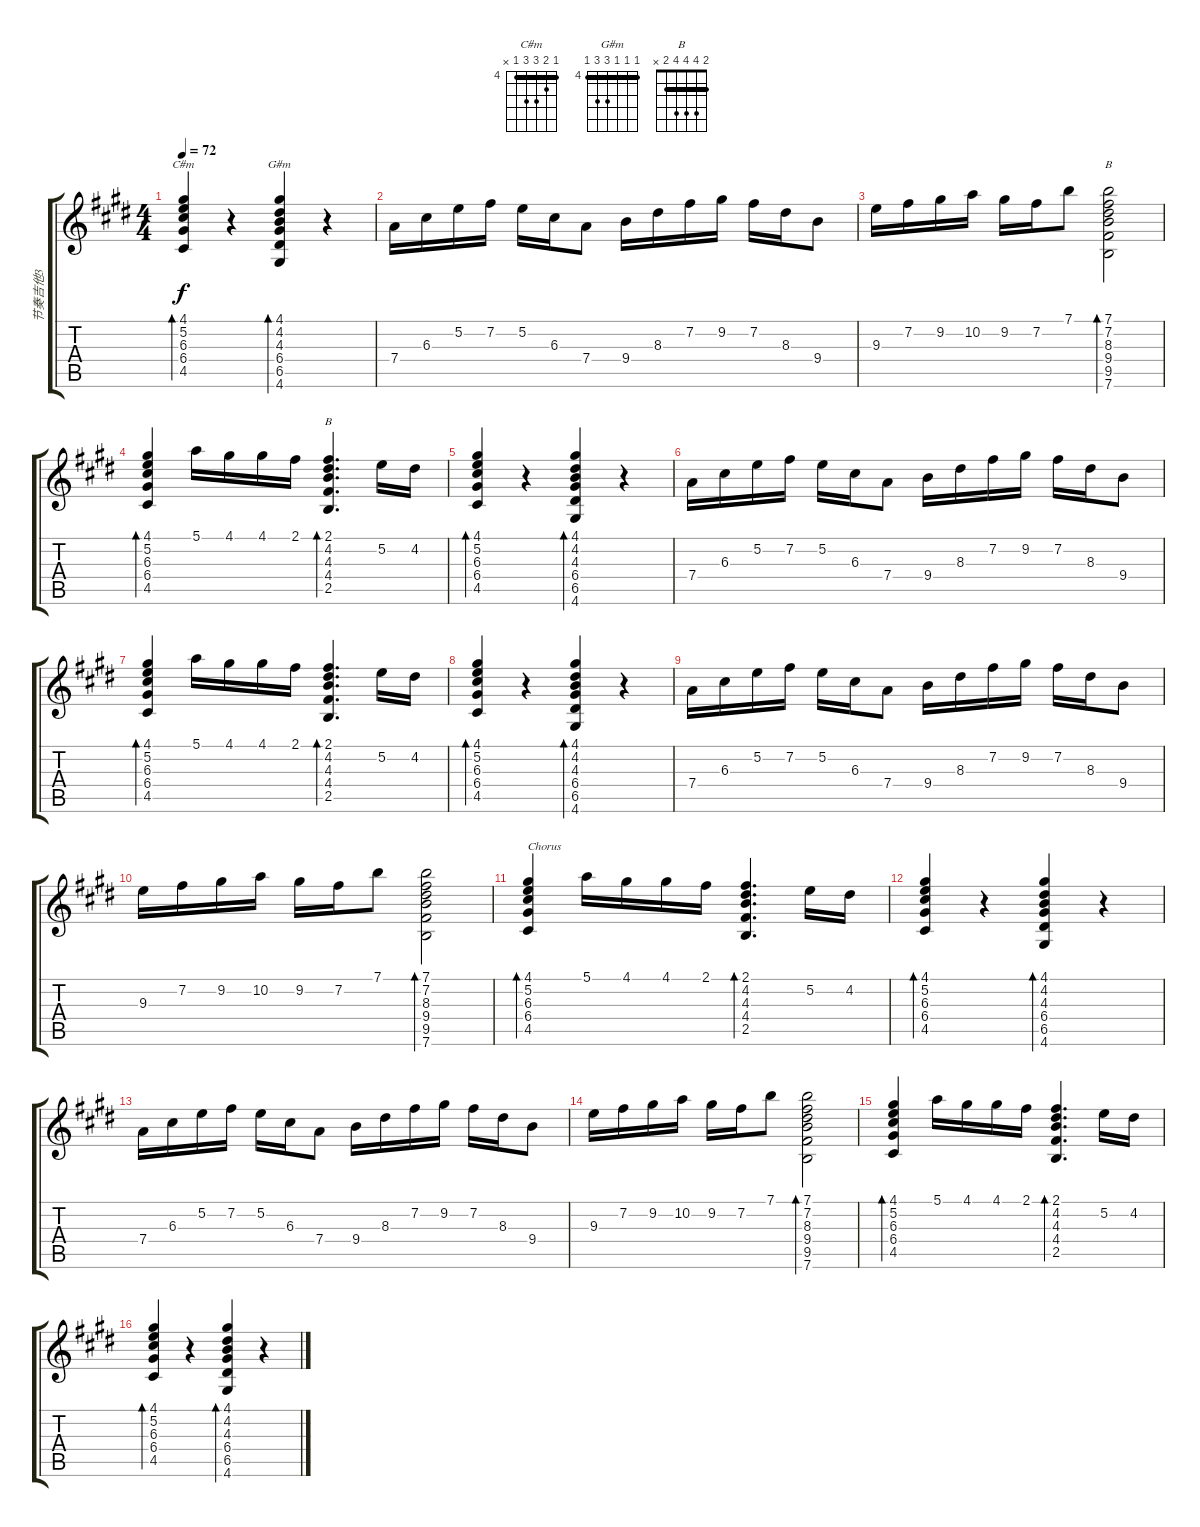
\track ("节奏吉他3" "节奏吉他3") {instrument acousticguitarsteel}
\staff {score tabs}
\tuning (E4 B3 G3 D3 A2 E2) {hide}
\chord ("C#m" 4 5 6 6 4 x) {firstfret 4 barre 4}
\chord ("G#m" 4 4 4 6 6 4) {firstfret 4 barre 4}
\chord ("B" 7 7 8 9 9 7) {firstfret 7 barre 7}
\chord ("B" 2 4 4 4 2 x) {barre 2}
\ts (4 4)
\tempo 72
\clef g2
\ks e
(4.1 5.2 6.3 6.4 4.5).4{bd 60 ch "C#m" dy f} r.4 (4.1 4.2 4.3 6.4 6.5 4.6).4{bd 60 ch "G#m"} r.4 |
7.4.16 6.3.16 5.2.16 7.2.16 5.2.16 6.3.16 7.4.8 9.4.16 8.3.16 7.2.16 9.2.16 7.2.16 8.3.16 9.4.8 |
9.3.16 7.2.16 9.2.16 10.2.16 9.2.16 7.2.16 7.1.8 (7.1 7.2 8.3 9.4 9.5 7.6).2{bd 60 ch "B"} |
(4.1 5.2 6.3 6.4 4.5).4{bd 60} 5.1.16 4.1.16 4.1.16 2.1.16 (2.1 4.2 4.3 4.4 2.5).4{d bd 60 ch "B"} 5.2.16 4.2.16 |
(4.1 5.2 6.3 6.4 4.5).4{bd 60} r.4 (4.1 4.2 4.3 6.4 6.5 4.6).4{bd 60} r.4 |
7.4.16 6.3.16 5.2.16 7.2.16 5.2.16 6.3.16 7.4.8 9.4.16 8.3.16 7.2.16 9.2.16 7.2.16 8.3.16 9.4.8 |
(4.1 5.2 6.3 6.4 4.5).4{bd 60} 5.1.16 4.1.16 4.1.16 2.1.16 (2.1 4.2 4.3 4.4 2.5).4{d bd 60} 5.2.16 4.2.16 |
(4.1 5.2 6.3 6.4 4.5).4{bd 60} r.4 (4.1 4.2 4.3 6.4 6.5 4.6).4{bd 60} r.4 |
7.4.16 6.3.16 5.2.16 7.2.16 5.2.16 6.3.16 7.4.8 9.4.16 8.3.16 7.2.16 9.2.16 7.2.16 8.3.16 9.4.8 |
9.3.16 7.2.16 9.2.16 10.2.16 9.2.16 7.2.16 7.1.8 (7.1 7.2 8.3 9.4 9.5 7.6).2{bd 60} |
(4.1 5.2 6.3 6.4 4.5).4{bd 60 txt "Chorus"} 5.1.16 4.1.16 4.1.16 2.1.16 (2.1 4.2 4.3 4.4 2.5).4{d bd 60} 5.2.16 4.2.16 |
(4.1 5.2 6.3 6.4 4.5).4{bd 60} r.4 (4.1 4.2 4.3 6.4 6.5 4.6).4{bd 60} r.4 |
7.4.16 6.3.16 5.2.16 7.2.16 5.2.16 6.3.16 7.4.8 9.4.16 8.3.16 7.2.16 9.2.16 7.2.16 8.3.16 9.4.8 |
9.3.16 7.2.16 9.2.16 10.2.16 9.2.16 7.2.16 7.1.8 (7.1 7.2 8.3 9.4 9.5 7.6).2{bd 60} |
(4.1 5.2 6.3 6.4 4.5).4{bd 60} 5.1.16 4.1.16 4.1.16 2.1.16 (2.1 4.2 4.3 4.4 2.5).4{d bd 60} 5.2.16 4.2.16 |
(4.1 5.2 6.3 6.4 4.5).4{bd 60} r.4 (4.1 4.2 4.3 6.4 6.5 4.6).4{bd 60} r.4
